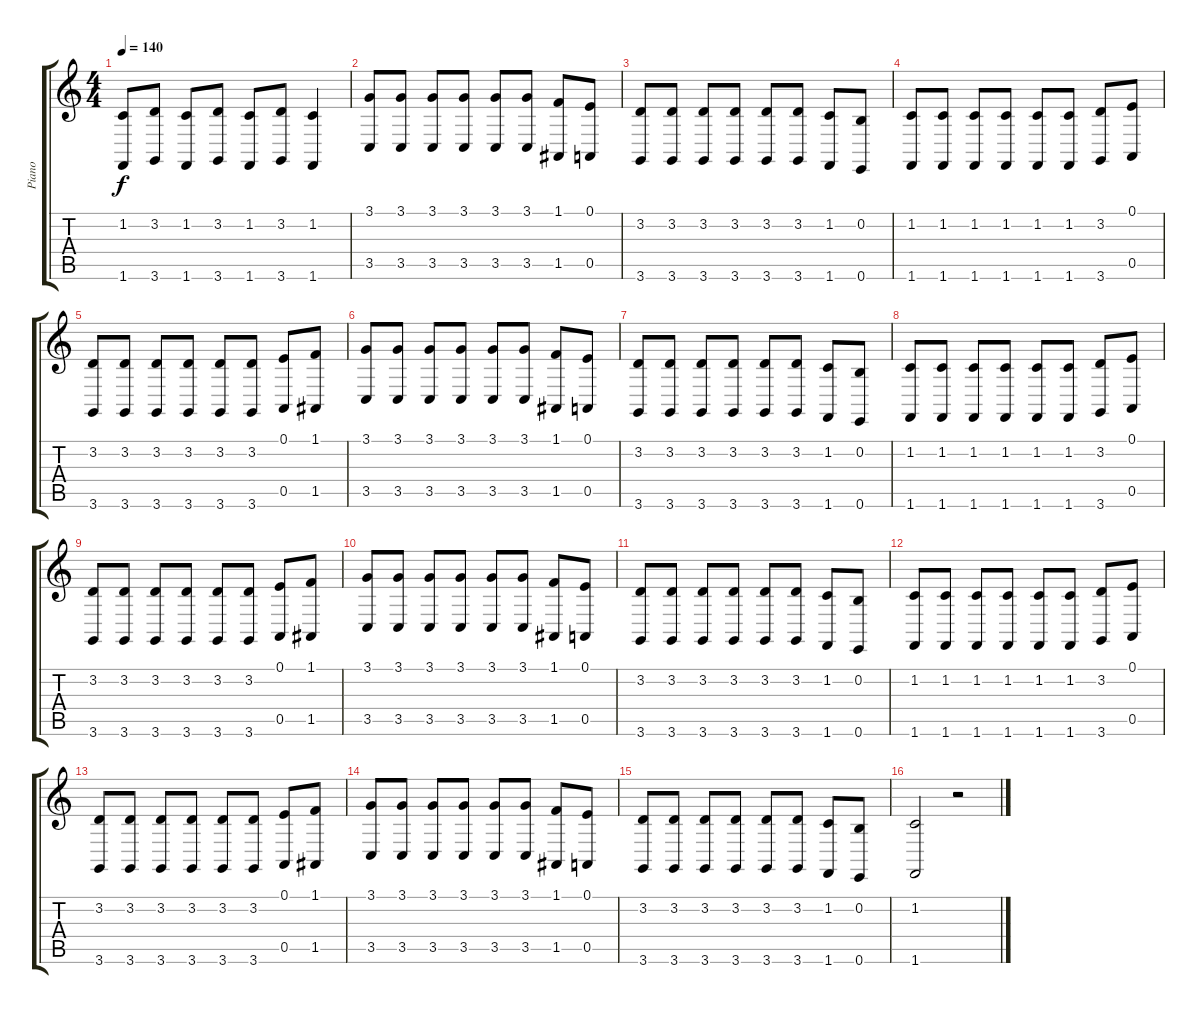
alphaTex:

\track ("Piano" "Piano") {instrument acousticgrandpiano}
\staff {score tabs}
\tuning (E4 B3 G3 D3 A2 E2) {hide}
\ts (4 4)
\tempo 140
\clef g2
\ks c
(1.2 1.6).8{dy f} (3.2 3.6).8 (1.2 1.6).8 (3.2 3.6).8 (1.2 1.6).8 (3.2 3.6).8 (1.2 1.6).4 |
(3.1 3.5).8 (3.1 3.5).8 (3.1 3.5).8 (3.1 3.5).8 (3.1 3.5).8 (3.1 3.5).8 (1.1 1.5).8 (0.1 0.5).8 |
(3.2 3.6).8 (3.2 3.6).8 (3.2 3.6).8 (3.2 3.6).8 (3.2 3.6).8 (3.2 3.6).8 (1.2 1.6).8 (0.2 0.6).8 |
(1.2 1.6).8 (1.2 1.6).8 (1.2 1.6).8 (1.2 1.6).8 (1.2 1.6).8 (1.2 1.6).8 (3.2 3.6).8 (0.1 0.5).8 |
(3.2 3.6).8 (3.2 3.6).8 (3.2 3.6).8 (3.2 3.6).8 (3.2 3.6).8 (3.2 3.6).8 (0.1 0.5).8 (1.1 1.5).8 |
(3.1 3.5).8 (3.1 3.5).8 (3.1 3.5).8 (3.1 3.5).8 (3.1 3.5).8 (3.1 3.5).8 (1.1 1.5).8 (0.1 0.5).8 |
(3.2 3.6).8 (3.2 3.6).8 (3.2 3.6).8 (3.2 3.6).8 (3.2 3.6).8 (3.2 3.6).8 (1.2 1.6).8 (0.2 0.6).8 |
(1.2 1.6).8 (1.2 1.6).8 (1.2 1.6).8 (1.2 1.6).8 (1.2 1.6).8 (1.2 1.6).8 (3.2 3.6).8 (0.1 0.5).8 |
(3.2 3.6).8 (3.2 3.6).8 (3.2 3.6).8 (3.2 3.6).8 (3.2 3.6).8 (3.2 3.6).8 (0.1 0.5).8 (1.1 1.5).8 |
(3.1 3.5).8 (3.1 3.5).8 (3.1 3.5).8 (3.1 3.5).8 (3.1 3.5).8 (3.1 3.5).8 (1.1 1.5).8 (0.1 0.5).8 |
(3.2 3.6).8 (3.2 3.6).8 (3.2 3.6).8 (3.2 3.6).8 (3.2 3.6).8 (3.2 3.6).8 (1.2 1.6).8 (0.2 0.6).8 |
(1.2 1.6).8 (1.2 1.6).8 (1.2 1.6).8 (1.2 1.6).8 (1.2 1.6).8 (1.2 1.6).8 (3.2 3.6).8 (0.1 0.5).8 |
(3.2 3.6).8 (3.2 3.6).8 (3.2 3.6).8 (3.2 3.6).8 (3.2 3.6).8 (3.2 3.6).8 (0.1 0.5).8 (1.1 1.5).8 |
(3.1 3.5).8 (3.1 3.5).8 (3.1 3.5).8 (3.1 3.5).8 (3.1 3.5).8 (3.1 3.5).8 (1.1 1.5).8 (0.1 0.5).8 |
(3.2 3.6).8 (3.2 3.6).8 (3.2 3.6).8 (3.2 3.6).8 (3.2 3.6).8 (3.2 3.6).8 (1.2 1.6).8 (0.2 0.6).8 |
(1.2 1.6).2 r.2
